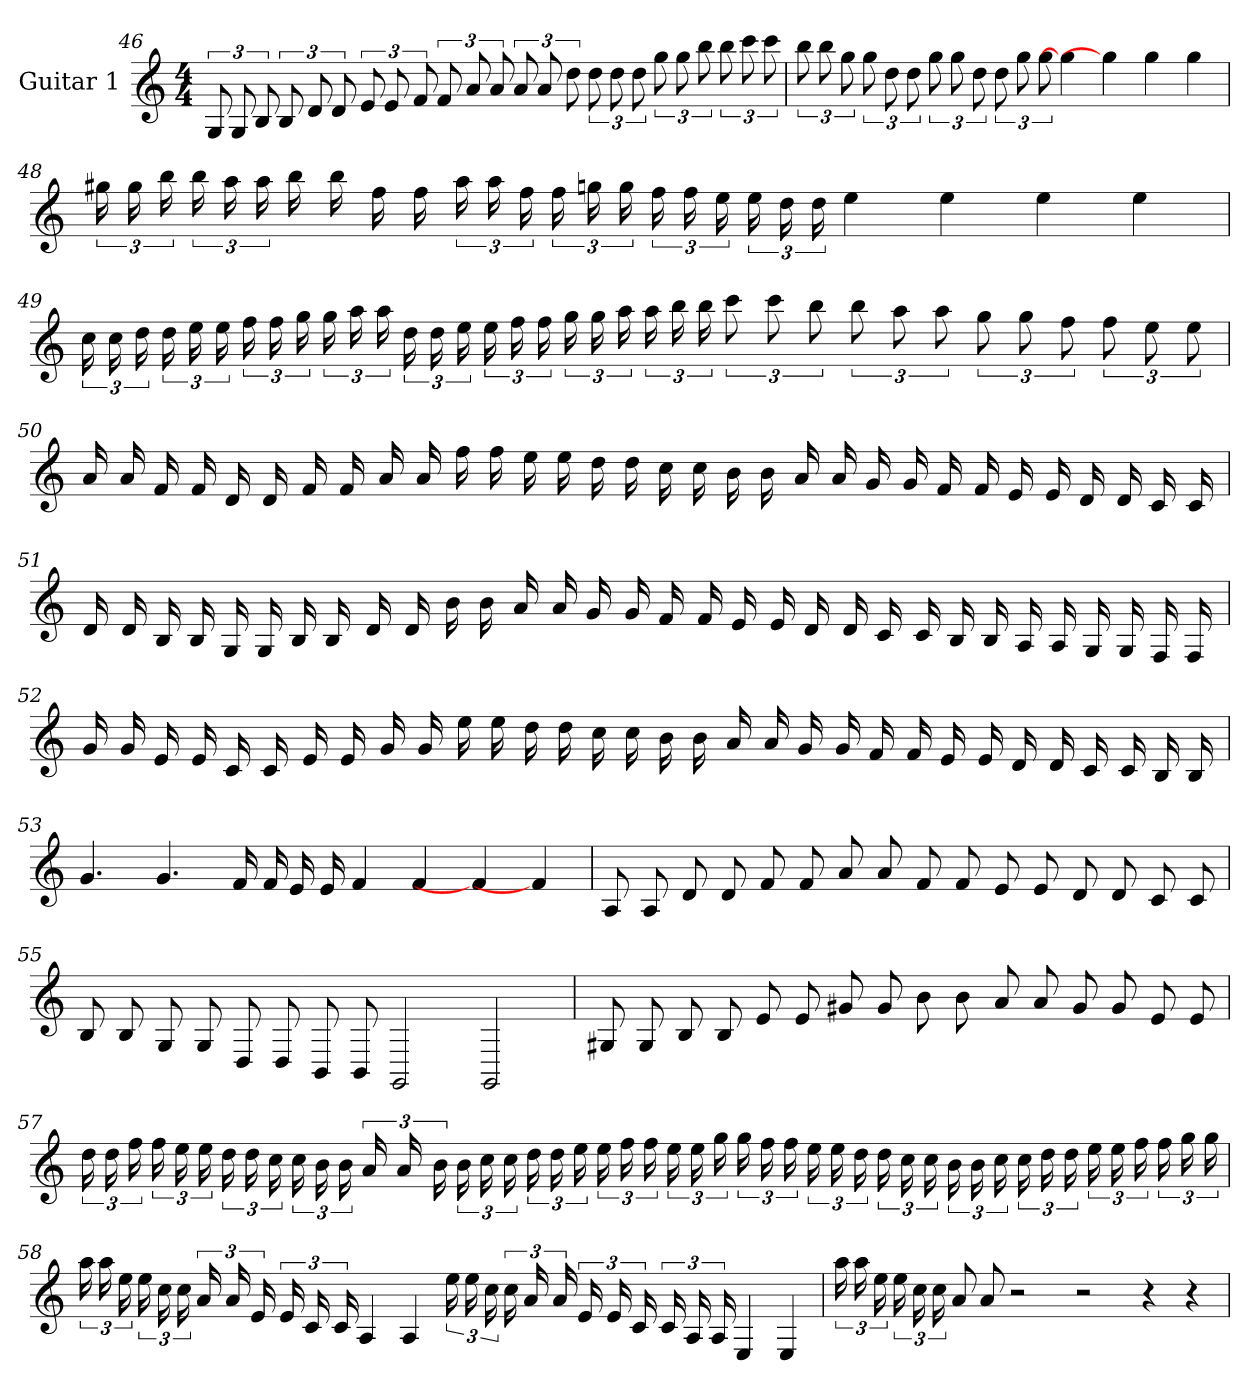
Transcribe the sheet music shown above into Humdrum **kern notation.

**kern
*part1
*staff1
*I"Guitar 1
*
*k[]
*M4/4
=46
12G
12G
12B
12B
12d
12d
12e
12e
12f
12f
12a
12a
12a
12a
12dd
12dd
12dd
12dd
12gg
12gg
12bb
12bb
12ccc
12ccc
=47
12bb
12bb
12gg
12gg
12dd
12dd
12gg
12gg
12dd
12dd
12gg
12gg
4gg]
4gg]
4gg
4gg
=48
24gg#
24gg#
24bb
24bb
24aa
24aa
16bb
16bb
16ff
16ff
24aa
24aa
24ff
24ff
24gg
24gg
24ff
24ff
24ee
24ee
24dd
24dd
4ee
4ee
4ee
4ee
=49
24cc
24cc
24dd
24dd
24ee
24ee
24ff
24ff
24gg
24gg
24aa
24aa
24dd
24dd
24ee
24ee
24ff
24ff
24gg
24gg
24aa
24aa
24bb
24bb
12ccc
12ccc
12bb
12bb
12aa
12aa
12gg
12gg
12ff
12ff
12ee
12ee
=50
16a
16a
16f
16f
16d
16d
16f
16f
16a
16a
16ff
16ff
16ee
16ee
16dd
16dd
16cc
16cc
16b
16b
16a
16a
16g
16g
16f
16f
16e
16e
16d
16d
16c
16c
=51
16d
16d
16B
16B
16G
16G
16B
16B
16d
16d
16b
16b
16a
16a
16g
16g
16f
16f
16e
16e
16d
16d
16c
16c
16B
16B
16A
16A
16G
16G
16F
16F
=52
16g
16g
16e
16e
16c
16c
16e
16e
16g
16g
16ee
16ee
16dd
16dd
16cc
16cc
16b
16b
16a
16a
16g
16g
16f
16f
16e
16e
16d
16d
16c
16c
16B
16B
=53
4.g
4.g
16f
16f
16e
16e
4f
4f
4f]
4f]
=54
8A
8A
8d
8d
8f
8f
8a
8a
8f
8f
8e
8e
8d
8d
8c
8c
=55
8B
8B
8G
8G
8D
8D
8BB
8BB
2GG
2GG
=56
8G#
8G#
8B
8B
8e
8e
8g#
8g#
8b
8b
8a
8a
8g#
8g#
8e
8e
=57
24dd
24dd
24ff
24ff
24ee
24ee
24dd
24dd
24cc
24cc
24b
24b
24a
24a
24b
24b
24cc
24cc
24dd
24dd
24ee
24ee
24ff
24ff
24ee
24ee
24gg
24gg
24ff
24ff
24ee
24ee
24dd
24dd
24cc
24cc
24b
24b
24cc
24cc
24dd
24dd
24ee
24ee
24ff
24ff
24gg
24gg
=58
24aa
24aa
24ee
24ee
24cc
24cc
24a
24a
24e
24e
24c
24c
4A
4A
24ee
24ee
24cc
24cc
24a
24a
24e
24e
24c
24c
24A
24A
4E
4E
=59
24aa
24aa
24ee
24ee
24cc
24cc
8a
8a
2r
2r
4r
4r
=
*-
